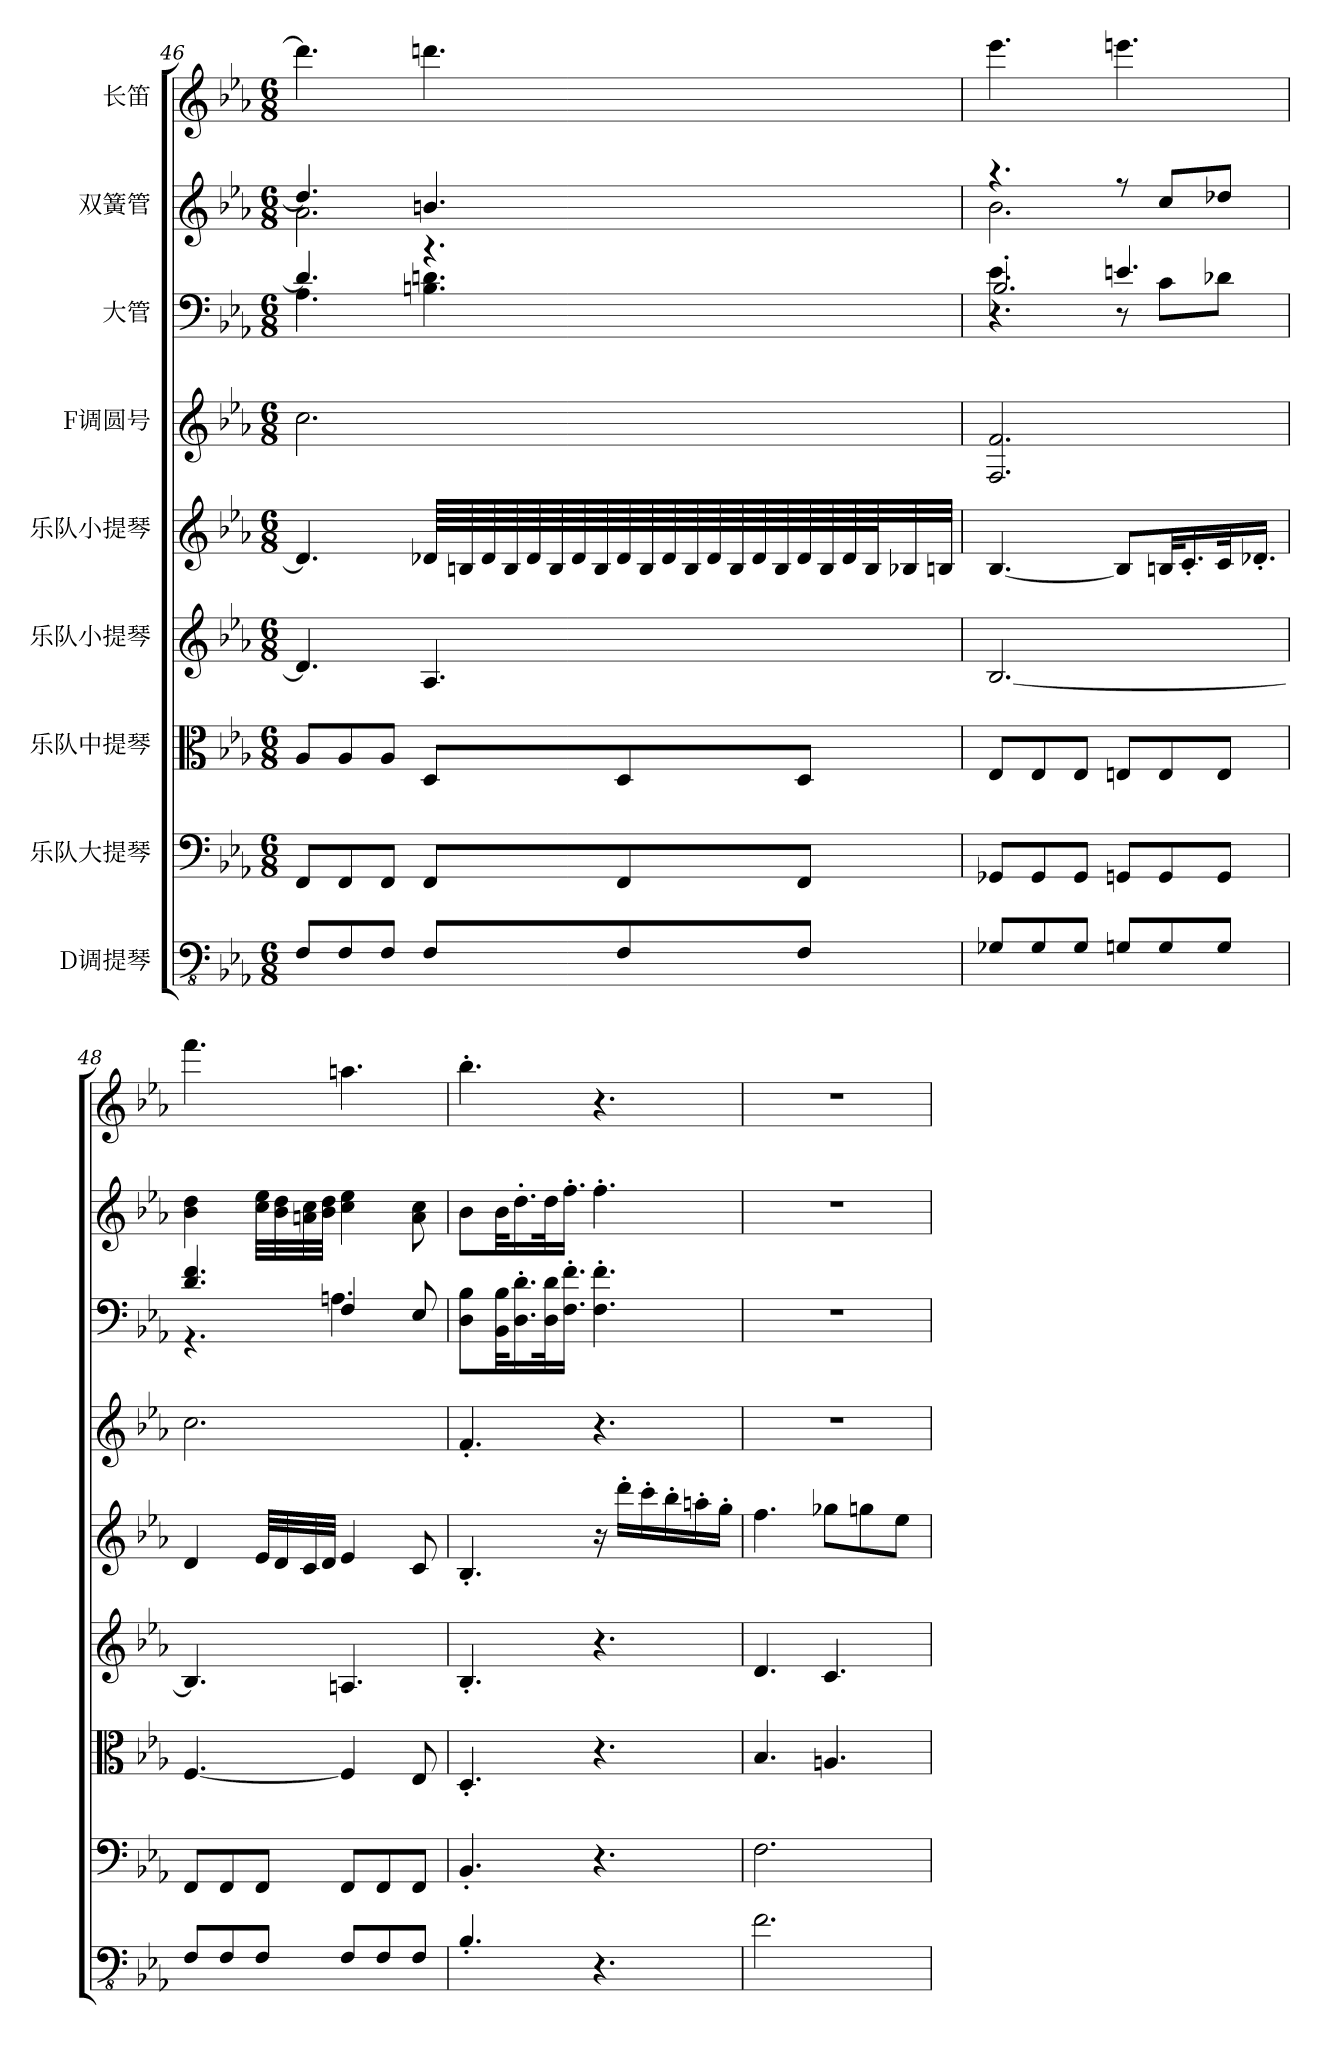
**kern	**kern	**kern	**kern	**kern	**kern	**kern	**kern	**kern
*part9	*part8	*part7	*part6	*part5	*part4	*part3	*part2	*part1
*staff9	*staff8	*staff7	*staff6	*staff5	*staff4	*staff3	*staff2	*staff1
*I"D调提琴	*I"乐队大提琴	*I"乐队中提琴	*I"乐队小提琴	*I"乐队小提琴	*I"F调圆号	*I"大管	*I"双簧管	*I"长笛
!!LO:PB:g=z
*clefFv4	*clefF4	*clefC3	*clefG2	*clefG2	*clefG2	*clefF4	*clefG2	*clefG2
*ITrd7c12	*	*	*	*	*ITrd4c7	*	*	*
*k[b-e-a-]	*k[b-e-a-]	*k[b-e-a-]	*k[b-e-a-]	*k[b-e-a-]	*k[b-e-a-d-]	*k[b-e-a-]	*k[b-e-a-]	*k[b-e-a-]
*M6/8	*M6/8	*M6/8	*M6/8	*M6/8	*M6/8	*M6/8	*M6/8	*M6/8
=46	=46	=46	=46	=46	=46	=46	=46	=46
*	*	*	*	*	*	*^	*^	*
8FFF/L	8FF/L	8A-/L	4.d-/]	4.d-/]	2.f\	4.d-/]	4.A-\	4.dd-/]	2.a-\	4.ddd-\]
8FFF/	8FF/	8A-/	.	.	.	.	.	.	.	.
8FFF/J	8FF/J	8A-/J	.	.	.	.	.	.	.	.
8FFF/L	8FF/L	8D/L	4.A-/	64d-X/LLLL	.	4.r	4.Bn\ 4.dn\	4.bn/	.	4.dddn\
.	.	.	.	64Bn/	.	.	.	.	.	.
.	.	.	.	64d-/	.	.	.	.	.	.
.	.	.	.	64B/	.	.	.	.	.	.
.	.	.	.	64d-/	.	.	.	.	.	.
.	.	.	.	64B/	.	.	.	.	.	.
.	.	.	.	64d-/	.	.	.	.	.	.
.	.	.	.	64B/	.	.	.	.	.	.
8FFF/	8FF/	8D/	.	64d-/	.	.	.	.	.	.
.	.	.	.	64B/	.	.	.	.	.	.
.	.	.	.	64d-/	.	.	.	.	.	.
.	.	.	.	64B/	.	.	.	.	.	.
.	.	.	.	64d-/	.	.	.	.	.	.
.	.	.	.	64B/	.	.	.	.	.	.
.	.	.	.	64d-/	.	.	.	.	.	.
.	.	.	.	64B/	.	.	.	.	.	.
8FFF/J	8FF/J	8D/J	.	64d-/	.	.	.	.	.	.
.	.	.	.	64B/	.	.	.	.	.	.
.	.	.	.	64d-/	.	.	.	.	.	.
.	.	.	.	64B/J	.	.	.	.	.	.
.	.	.	.	32B-X/	.	.	.	.	.	.
.	.	.	.	32Bn/JJJ	.	.	.	.	.	.
=47	=47	=47	=47	=47	=47	=47	=47	=47	=47	=47
*	*	*	*	*	*	*	*^	*	*	*
8GGG-X/L	8GG-X/L	8E-/L	[2.B-/	[4.B-/	2.BB-/ 2.B-/	4.r	4.e-\	2.B-'/	4.r	2.b-\	4.eee-\
8GGG-/	8GG-/	8E-/	.	.	.	.	.	.	.	.	.
8GGG-/J	8GG-/J	8E-/J	.	.	.	.	.	.	.	.	.
8GGGn/L	8GGn/L	8En/L	.	8B-/L]	.	4.en/	8r	.	8r	.	4.eeen\
8GGG/	8GG/	8E/	.	32Bn/KL	.	.	8c\L	.	8cc/L	.	.
.	.	.	.	16.c'/	.	.	.	.	.	.	.
8GGG/J	8GG/J	8E/J	.	32c/K	.	.	8d-X\J	.	8dd-X/J	.	.
.	.	.	.	16.d-X'/JJ	.	.	.	.	.	.	.
*	*	*	*	*	*	*	*v	*v	*	*	*
*	*	*	*	*	*	*	*	*v	*v	*
!!LO:PB:g=z
=48	=48	=48	=48	=48	=48	=48	=48	=48	=48
8FFF/L	8FF/L	[4.F/	4.B-/]	4d/	2.f\	4.d/ 4.f/	4.r	4b-\ 4dd\	4.fff\
8FFF/	8FF/	.	.	.	.	.	.	.	.
8FFF/J	8FF/J	.	.	32e-/LLL	.	.	.	32cc\ 32ee-\LLL	.
.	.	.	.	32d/	.	.	.	32b-\ 32dd\	.
.	.	.	.	32c/	.	.	.	32an\ 32cc\	.
.	.	.	.	32d/JJJ	.	.	.	32b-\ 32dd\JJJ	.
8FFF/L	8FF/L	4F/]	4.An/	4e-/	.	4F/	4.An\	4cc\ 4ee-\	4.aan\
8FFF/	8FF/	.	.	.	.	.	.	.	.
8FFF/J	8FF/J	8E-/	.	8c/	.	8E-/	.	8a\ 8cc\	.
*	*	*	*	*	*	*v	*v	*	*
=49	=49	=49	=49	=49	=49	=49	=49	=49
4.BBB-'/	4.BB-'/	4.D'/	4.B-'/	4.B-'/	4.B-'/	8D\ 8B-\L	8b-\L	4.bb-'\
.	.	.	.	.	.	32BB-\ 32B-\KL	32b-\KL	.
.	.	.	.	.	.	16.D\' 16.d\'	16.dd'\	.
.	.	.	.	.	.	32D\ 32d\K	32dd\K	.
.	.	.	.	.	.	16.F\' 16.f\'JJ	16.ff'\JJ	.
4.r	4.r	4.r	4.r	16r	4.r	4.F\' 4.f\'	4.ff'\	4.r
.	.	.	.	16ddd'\LL	.	.	.	.
.	.	.	.	16ccc'\	.	.	.	.
.	.	.	.	16bb-'\	.	.	.	.
.	.	.	.	16aan'\	.	.	.	.
.	.	.	.	16gg'\JJ	.	.	.	.
=50	=50	=50	=50	=50	=50	=50	=50	=50
2.FF\	2.F\	4.B-/	4.d/	4.ff\	2.r	2.r	2.r	2.r
.	.	4.An/	4.c/	8gg-X\L	.	.	.	.
.	.	.	.	8ggn\	.	.	.	.
.	.	.	.	8ee-\J	.	.	.	.
=	=	=	=	=	=	=	=	=
*-	*-	*-	*-	*-	*-	*-	*-	*-
